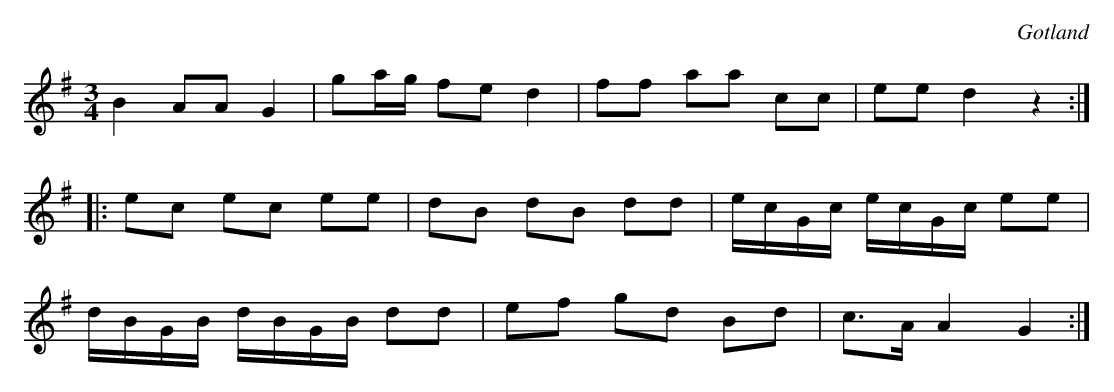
X:1
T:
O:Gotland
M:3/4
L:1/16
K:G
B4 A2A2 G4|g2ag f2e2 d4|f2f2 a2a2 c2c2|e2e2 d4 z4::
e2c2 e2c2 e2e2|d2B2 d2B2 d2d2|ecGc ecGc e2e2|
dBGB dBGB d2d2|e2f2 g2d2 B2d2|c3A A4 G4:|
